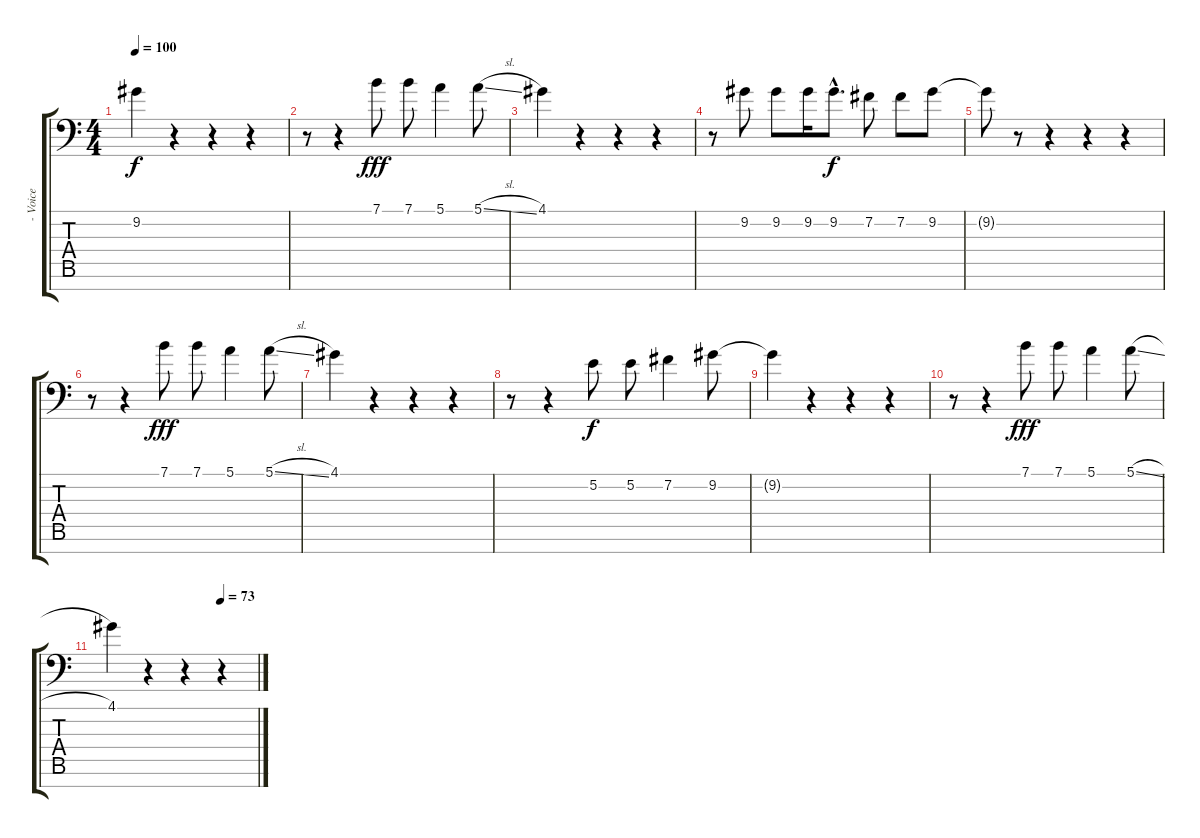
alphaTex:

\track ("- Voice" "- Voice") {instrument lead2sawtooth}
\staff {score tabs}
\tuning (E4 B3 G3 D3 A2 E2 C-1) {hide}
\ts (4 4)
\tempo 100
\clef f4
\ks c
9.2{t}.4{dy f} r.4 r.4 r.4 |
r.8 r.4 7.1.8{dy fff} 7.1.8 5.1.4 5.1{sl}.8 |
4.1.4 r.4 r.4 r.4 |
r.8 9.2.8 9.2.8 9.2.16 9.2{hac}.8{d dy f} 7.2.8 7.2.8 9.2.8 |
9.2{t}.8 r.8 r.4 r.4 r.4 |
r.8 r.4 7.1.8{dy fff} 7.1.8 5.1.4 5.1{sl}.8 |
4.1.4 r.4 r.4 r.4 |
r.8 r.4 5.2.8{dy f} 5.2.8 7.2.4 9.2.8 |
9.2{t}.4 r.4 r.4 r.4 |
r.8 r.4 7.1.8{dy fff} 7.1.8 5.1.4 5.1{sl}.8 |
\tempo (73 0.75)
4.1.4 r.4 r.4 r.4
